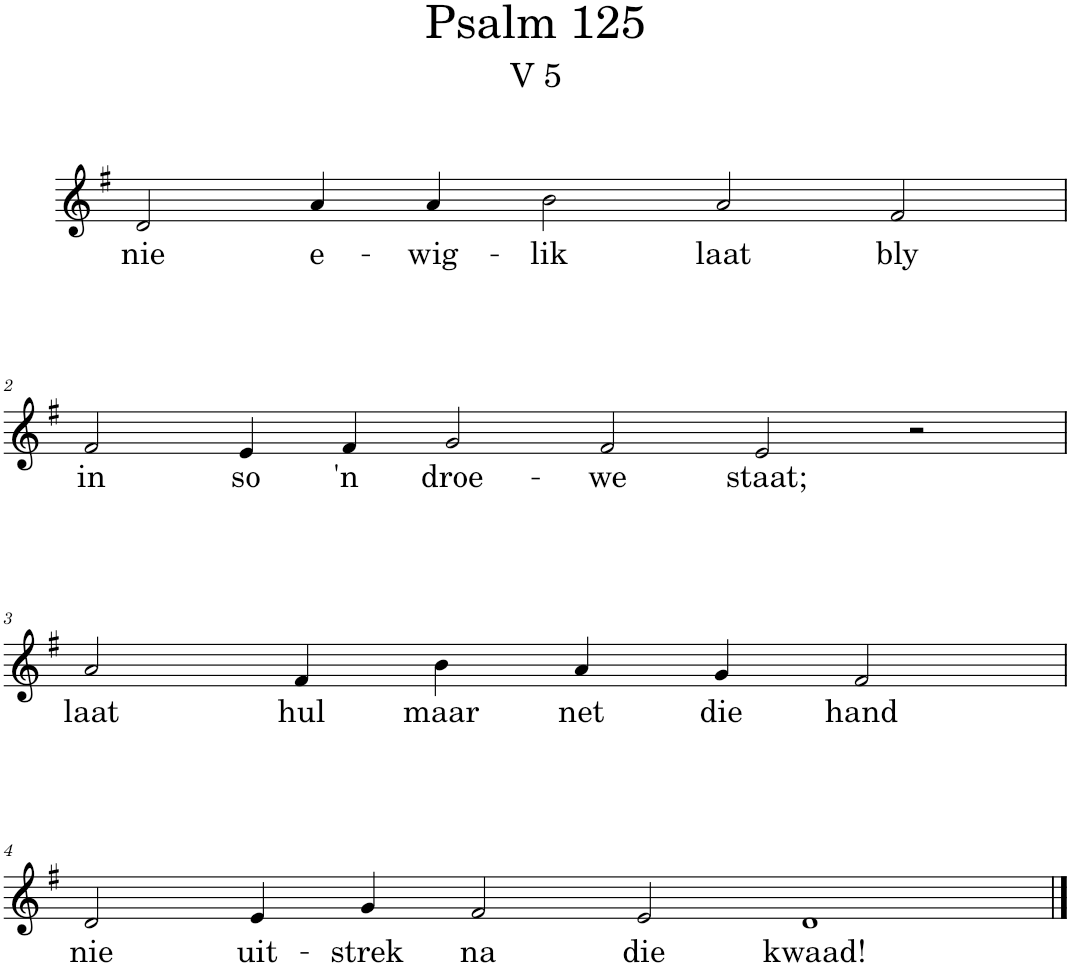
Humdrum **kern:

**kern	**text
*part1	*part1
*staff1	*staff1
*I"Pipe Organ	*
*I'Org.	*
*clefG2	*
*k[f#]	*
*M10/4	*
=1	=1
!	!LO:LY:b
2d/	nie
!	!LO:LY:b
4a/	e-
!	!LO:LY:b
4a/	-wig-
!	!LO:LY:b
2b\	-lik
!	!LO:LY:b
2a/	laat
!	!LO:LY:b
2f#/	bly
!!LO:LB:g=z
=2	=2
*M12/4	*
!	!LO:LY:b
2f#/	in
!	!LO:LY:b
4e/	so
!	!LO:LY:b
4f#/	'n
!	!LO:LY:b
2g/	droe-
!	!LO:LY:b
2f#/	-we
!	!LO:LY:b
2e/	staat;
2r	.
!!LO:LB:g=z
=3	=3
*M8/4	*
!	!LO:LY:b
2a/	laat
!	!LO:LY:b
4f#/	hul
!	!LO:LY:b
4b\	maar
!	!LO:LY:b
4a/	net
!	!LO:LY:b
4g/	die
!	!LO:LY:b
2f#/	hand
!!LO:LB:g=z
=4	=4
*M12/4	*
!	!LO:LY:b
2d/	nie
!	!LO:LY:b
4e/	uit-
!	!LO:LY:b
4g/	-strek
!	!LO:LY:b
2f#/	na
!	!LO:LY:b
2e/	die
!	!LO:LY:b
1d	kwaad!
==	==
*-	*-
